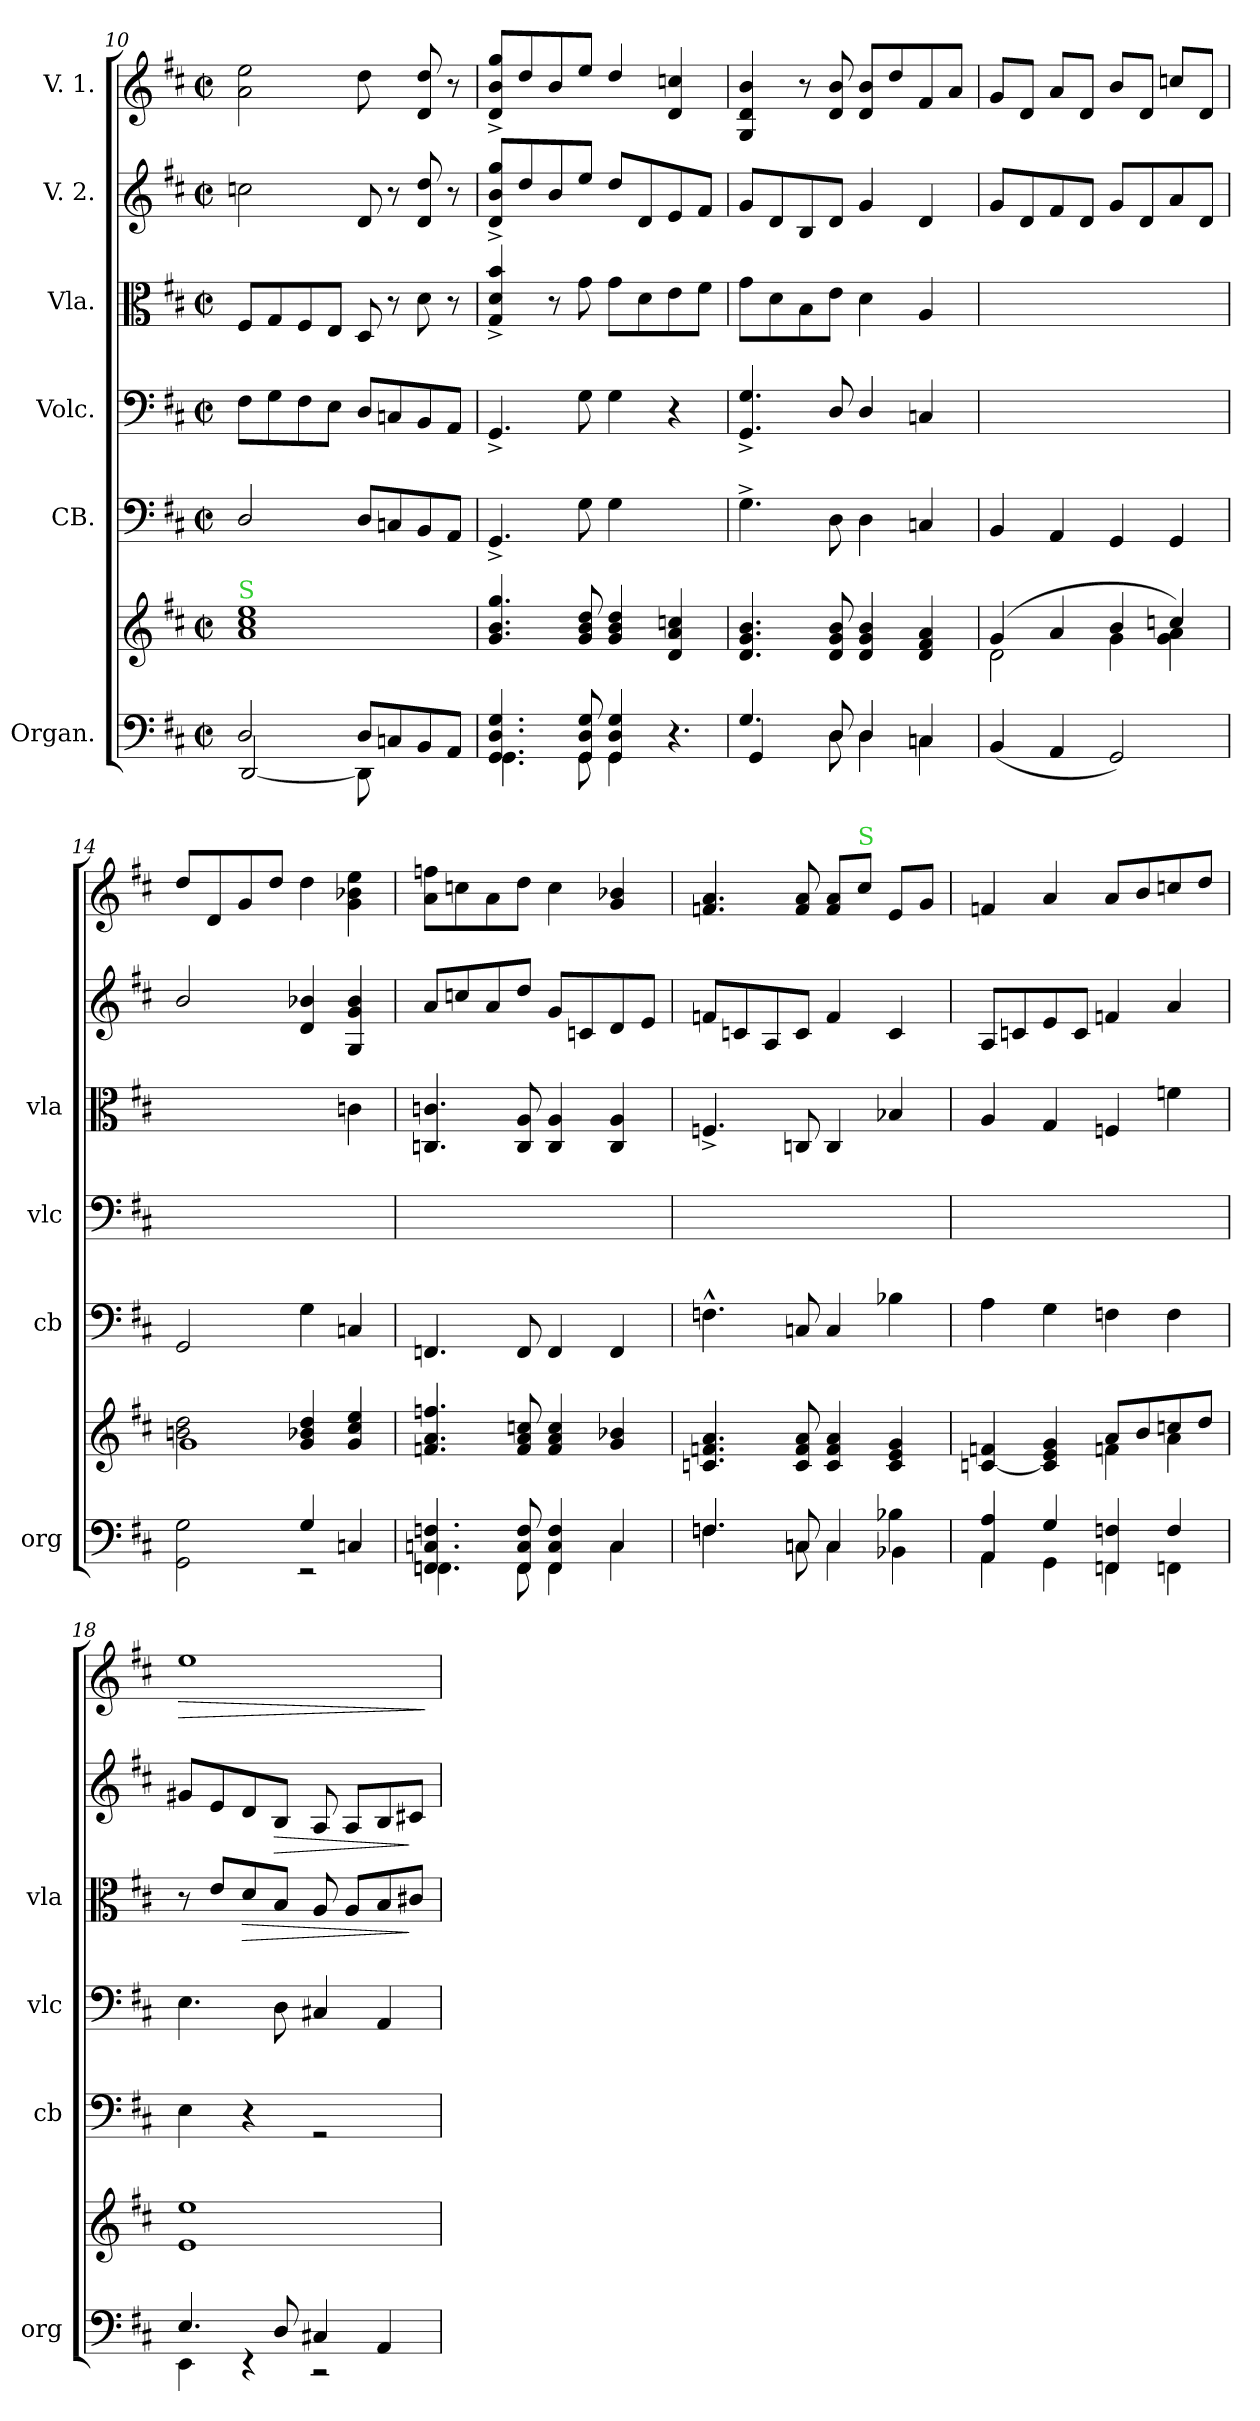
**kern	**kern	**kern	**kern	**kern	**dynam	**kern	**dynam	**kern	**dynam
*part6	*part6	*part5	*part4	*part3	*part3	*part2	*part2	*part1	*part1
*staff7	*staff6	*staff5	*staff4	*staff3	*staff3	*staff2	*staff2	*staff1	*staff1
*I"Organ.	*	*I"CB.	*I"Volc.	*I"Vla.	*	*I"V. 2.	*	*I"V. 1.	*
*I'org	*	*I'cb	*I'vlc	*I'vla	*	*	*	*	*
*clefF4	*clefG2	*clefF4	*clefF4	*clefC3	*	*clefG2	*	*clefG2	*
*k[f#c#]	*k[f#c#]	*k[f#c#]	*k[f#c#]	*k[f#c#]	*	*k[f#c#]	*	*k[f#c#]	*
*M2/2	*M2/2	*M2/2	*M2/2	*M2/2	*	*M2/2	*	*M2/2	*
*met(c|)	*met(c|)	*met(c|)	*met(c|)	*met(c|)	*	*met(c|)	*	*met(c|)	*
=10	=10	=10	=10	=10	=10	=10	=10	=10	=10
*^	*	*	*	*	*	*	*	*	*
!	!	!LO:TX:a:color=limegreen:t=S	!	!	!	!	!	!	!	!
2D/	[2DD/	1a 1cc# 1ee	2D/	8F#\L	8F#/L	.	2ccn\	.	2a\ 2ee\	.
.	.	.	.	8G\	8G/	.	.	.	.	.
.	.	.	.	8F#\	8F#/	.	.	.	.	.
.	.	.	.	8E\J	8E/J	.	.	.	.	.
8D/L	8DD\]	.	8D/L	8D/L	8D/	.	8d/	.	8dd\	.
8Cn/	8rAAAyy	.	8Cn/	8Cn/	8r	.	8r	.	8ryy	.
8BB/	4rAAAyy	.	8BB/	8BB/	8d\	.	8d/ 8dd/	.	8d/ 8dd/	.
8AA/J	.	.	8AA/J	8AA/J	8r	.	8r	.	8r	.
=11	=11	=11	=11	=11	=11	=11	=11	=11	=11	=11
4.GG/ 4.D/ 4.G/	4.GG\	4.g/ 4.b/ 4.gg/	4.GG^</	4.GG^</	4G^</ 4d^</ 4b^</	.	8d^</ 8b^</ 8gg^</L	.	8d^</ 8b^</ 8gg^</L	.
.	.	.	.	.	.	.	8dd/	.	8dd/	.
.	.	.	.	.	8r	.	8b/	.	8b/	.
8GG/ 8D/ 8G/	8GG\	8g/ 8b/ 8dd/	8G\	8G\	8g\	.	8ee/J	.	8ee/J	.
4GG/ 4D/ 4G/	4GG\	4g/ 4b/ 4dd/	4G\	4G\	8g\L	.	8dd/L	.	4dd/	.
.	.	.	.	.	8d\	.	8d/	.	.	.
!LO:N:vis=4.	!	!	!	!	!	!	!	!	!	!
4r	4rCCyy	4d/ 4a/ 4ccn/	4ryy	4r	8e\	.	8e/	.	4d/ 4ccn/	.
.	.	.	.	.	8f#\J	.	8f#/J	.	.	.
=12	=12	=12	=12	=12	=12	=12	=12	=12	=12	=12
4.G/	4GG/	4.d/ 4.g/ 4.b/	4.G^>\	4.GG^</ 4.G^</	8g\L	.	8g/L	.	4G/ 4d/ 4b/	.
.	.	.	.	.	8d\	.	8d/	.	.	.
.	8rCCyy	.	.	.	8B\	.	8B/	.	8r	.
8D/	8D\	8d/ 8g/ 8b/	8D\	8D/	8e\J	.	8d/J	.	8d/ 8b/	.
4D/	4D\	4d/ 4g/ 4b/	4D\	4D/	4d\	.	4g/	.	8d/ 8b/L	.
.	.	.	.	.	.	.	.	.	8dd/	.
4Cn/	4Cn\	4d/ 4f#/ 4a/	4Cn/	4Cn/	4A/	.	4d/	.	8f#/	.
.	.	.	.	.	.	.	.	.	8a/J	.
*v	*v	*	*	*	*	*	*	*	*	*
=13	=13	=13	=13	=13	=13	=13	=13	=13	=13
*	*^	*	*	*	*	*	*	*	*
(<4BB/	(>4g/	2d\	4BB/	1ryy	1ryy	.	8g/L	.	8g/L	.
.	.	.	.	.	.	.	8d/	.	8d/J	.
4AA/	4a/	.	4AA/	.	.	.	8f#/	.	8a/L	.
.	.	.	.	.	.	.	8d/J	.	8d/J	.
2GG/)	4b/	4g\	4GG/	.	.	.	8g/L	.	8b/L	.
.	.	.	.	.	.	.	8d/	.	8d/J	.
.	4ccn/)	4g\ 4a\	4GG/	.	.	.	8a/	.	8ccn/L	.
.	.	.	.	.	.	.	8d/J	.	8d/J	.
=14	=14	=14	=14	=14	=14	=14	=14	=14	=14	=14
*^	*	*	*	*	*	*	*	*	*	*
2GG\ 2G\	2rAAAyy	2bn\ 2dd\	1g	2GG/	1ryy	2ryy	.	2b/	.	8dd/L	.
.	.	.	.	.	.	.	.	.	.	8d/	.
.	.	.	.	.	.	.	.	.	.	8g/	.
.	.	.	.	.	.	.	.	.	.	8dd/J	.
4G/	2rEE	4g/ 4b-X/ 4dd/	.	4G\	.	4ryy	.	4d/ 4b-X/	.	4dd\	.
4Cn/	.	4g/ 4cc#/ 4ee/	.	4Cn/	.	4cn\	.	4G/ 4g/ 4b-/	.	4g\ 4b-X\ 4ee\	.
*	*	*v	*v	*	*	*	*	*	*	*	*
=15	=15	=15	=15	=15	=15	=15	=15	=15	=15	=15
4.FFn/ 4.Cn/ 4.Fn/	4.FFn\	4.fn/ 4.a/ 4.ffn/	4.FFn/	1ryy	4.Cn/ 4.cn/	.	8a/L	.	8a\ 8ffn\L	.
.	.	.	.	.	.	.	8ccn/	.	8ccn\	.
.	.	.	.	.	.	.	8a/	.	8a\	.
8FF/ 8C/ 8F/	8FF\	8f/ 8a/ 8ccn/	8FF/	.	8C/ 8A/	.	8dd/J	.	8dd\J	.
4FF/ 4C/ 4F/	4FF\	4f/ 4a/ 4cc/	4FF/	.	4C/ 4A/	.	8g/L	.	4cc\	.
.	.	.	.	.	.	.	8cn/	.	.	.
4C/	4C\	4g/ 4b-X/	4FF/	.	4C/ 4A/	.	8d/	.	4g/ 4b-X/	.
.	.	.	.	.	.	.	8e/J	.	.	.
=16	=16	=16	=16	=16	=16	=16	=16	=16	=16	=16
4.Fn/	4.Fn\	4.cn/ 4.fn/ 4.a/	4.Fn^^>\	1ryy	4.Fn^</	.	8fn/L	.	4.fn/ 4.a/	.
.	.	.	.	.	.	.	8cn/	.	.	.
.	.	.	.	.	.	.	8A/	.	.	.
8Cn/	8Cn\	8c/ 8f/ 8a/	8Cn/	.	8Cn/	.	8c/J	.	8f/ 8a/	.
4C/	4C\	4c/ 4f/ 4a/	4C/	.	4C/	.	4f/	.	8f/ 8a/L	.
!	!	!	!	!	!	!	!	!	!LO:TX:a:color=limegreen:t=S	!
.	.	.	.	.	.	.	.	.	8cc#/J	.
4B-X\	4BB-X\	4c/ 4e/ 4g/	4B-X\	.	4B-X/	.	4c/	.	8e/L	.
.	.	.	.	.	.	.	.	.	8g/J	.
=17	=17	=17	=17	=17	=17	=17	=17	=17	=17	=17
*	*	*^	*	*	*	*	*	*	*	*
4AA/ 4A/	4AA\	[4cn/ 4fn/	2rDyy	4A\	1ryy	4A/	.	8A/L	.	4fn/	.
.	.	.	.	.	.	.	.	8cn/	.	.	.
4G/	4GG\	4c]/ 4e/ 4g/	.	4G\	.	4G/	.	8e/	.	4a/	.
.	.	.	.	.	.	.	.	8c/J	.	.	.
4FFn/ 4Fn/	4FF\	8a/L	4fn\	4Fn\	.	4Fn/	.	4fn/	.	8a/L	.
.	.	8b/	.	.	.	.	.	.	.	8b/	.
4F/	4FFn\	8ccn/	4a\	4F\	.	4fn\	.	4a/	.	8ccn/	.
.	.	8dd/J	.	.	.	.	.	.	.	8dd/J	.
*	*	*v	*v	*	*	*	*	*	*	*	*
=18	=18	=18	=18	=18	=18	=18	=18	=18	=18	=18
!	!	!	!	!	!	!	!	!	!	!LO:HP:b
4.E/	4EE\	1e 1ee	4E\	4.E\	8r	.	8g#X/L	.	1ee	>
.	.	.	.	.	8e/L	.	8e/	.	.	.
!	!	!	!	!	!	!LO:HP:b	!	!	!	!
.	4rEE	.	4r	.	8d/	>	8d/	.	.	.
!	!	!	!	!	!	!	!	!LO:HP:b	!	!
8D/	.	.	.	8D\	8B/J	.	8B/J	>	.	.
4C#X/	2r	.	2rGG	4C#X/	8A/	.	8A/	.	.	.
.	.	.	.	.	8A/L	.	8A/L	.	.	.
4AA/	.	.	.	4AA/	8B/	.	8B/	.	.	.
.	.	.	.	.	8c#X/J	]	8c#X/J	]	.	.
*v	*v	*	*	*	*	*	*	*	*	*
.	.	.	.	.	.	.	.	.	]
=	=	=	=	=	=	=	=	=	=
*-	*-	*-	*-	*-	*-	*-	*-	*-	*-
